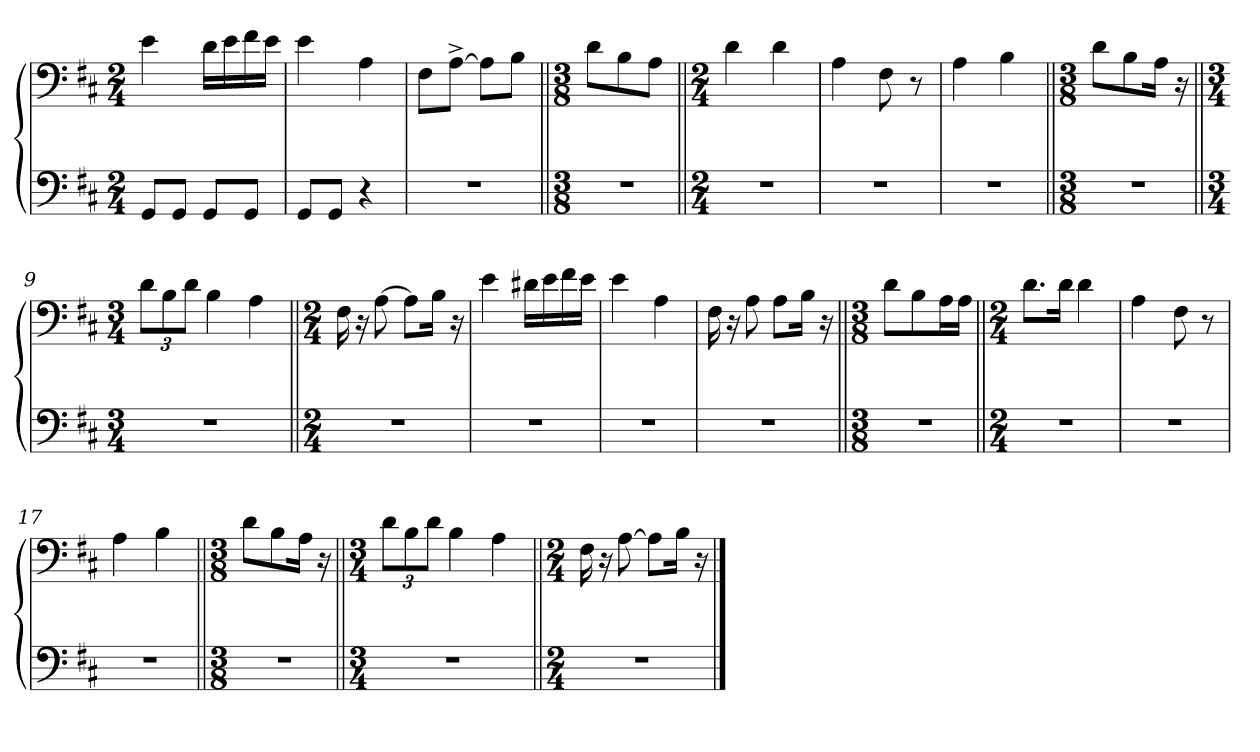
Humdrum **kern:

**kern	**kern
*part1	*part1
*staff2	*staff1
*clefF4	*clefF4
*k[f#c#]	*k[f#c#]
*M2/4	*M2/4
=1	=1
8GG/L	4e\
8GG/J	.
8GG/L	16d\LL
.	16e\
8GG/J	16f#\
.	16e\JJ
=2	=2
8GG/L	4e\
8GG/J	.
4r	4A\
=3	=3
2r	8F#\L
.	[8A^\J
.	8A\L]
.	8B\J
=4||	=4||
*M3/8	*M3/8
4.r	8d\L
.	8B\
.	8A\J
=5||	=5||
*M2/4	*M2/4
2r	4d\
.	4d\
=6	=6
2r	4A\
.	8F#\
.	8r
=7	=7
2r	4A\
.	4B\
=8||	=8||
*M3/8	*M3/8
4.r	8d\L
.	8B\
.	16A\Jk
.	16r
=9||	=9||
*M3/4	*M3/4
2.r	12d\L
.	12B\
.	12d\J
.	4B\
.	4A\
=10||	=10||
*M2/4	*M2/4
2r	16F#\
.	16r
.	[8A\
.	8A\L]
.	16B\Jk
.	16r
=11	=11
2r	4e\
.	16d#X\LL
.	16e\
.	16f#\
.	16e\JJ
=12	=12
2r	4e\
.	4A\
=13	=13
2r	16F#\
.	16r
.	8A\
.	8A\L
.	16B\Jk
.	16r
=14||	=14||
*M3/8	*M3/8
4.r	8d\L
.	8B\
.	16A\L
.	16A\JJ
=15||	=15||
*M2/4	*M2/4
2r	8.d\L
.	16d\Jk
.	4d\
=16	=16
2r	4A\
.	8F#\
.	8r
=17	=17
2r	4A\
.	4B\
=18||	=18||
*M3/8	*M3/8
4.r	8d\L
.	8B\
.	16A\Jk
.	16r
=19||	=19||
*M3/4	*M3/4
2.r	12d\L
.	12B\
.	12d\J
.	4B\
.	4A\
=20||	=20||
*M2/4	*M2/4
2r	16F#\
.	16r
.	[8A\
.	8A\L]
.	16B\Jk
.	16r
==	==
*-	*-
